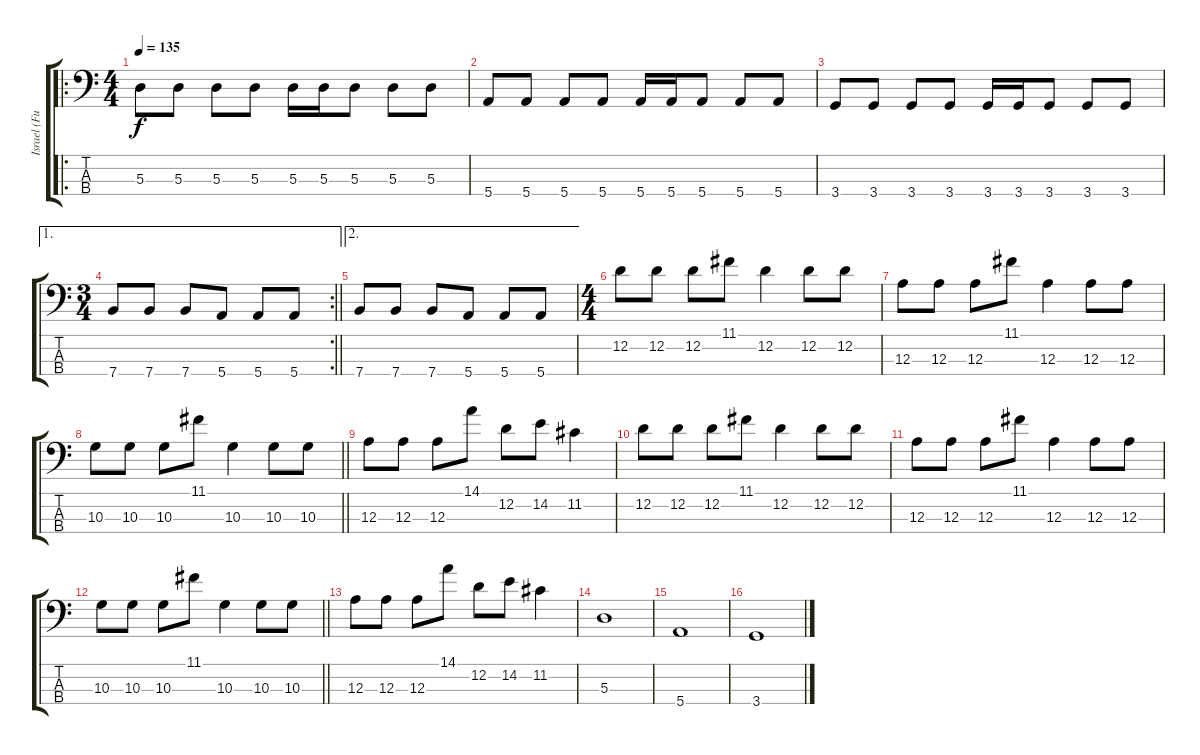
\track ("Israel (FuzZ)" "Israel (Fu") {instrument electricbassfinger}
\staff {score tabs}
\tuning (G2 D2 A1 E1) {hide}
\ro
\ts (4 4)
\tempo 135
\clef f4
\ks c
5.3.8{dy f} 5.3.8 5.3.8 5.3.8 5.3.16 5.3.16 5.3.8 5.3.8 5.3.8 |
5.4.8 5.4.8 5.4.8 5.4.8 5.4.16 5.4.16 5.4.8 5.4.8 5.4.8 |
3.4.8 3.4.8 3.4.8 3.4.8 3.4.16 3.4.16 3.4.8 3.4.8 3.4.8 |
\ae 1
\rc 2
\ts (3 4)
\barLineRight lightlight
7.4.8 7.4.8 7.4.8 5.4.8 5.4.8 5.4.8 |
\ae 2
7.4.8 7.4.8 7.4.8 5.4.8 5.4.8 5.4.8 |
\ts (4 4)
12.2.8 12.2.8 12.2.8 11.1.8 12.2.4 12.2.8 12.2.8 |
12.3.8 12.3.8 12.3.8 11.1.8 12.3.4 12.3.8 12.3.8 |
\barLineRight lightlight
10.3.8 10.3.8 10.3.8 11.1.8 10.3.4 10.3.8 10.3.8 |
12.3.8 12.3.8 12.3.8 14.1.8 12.2.8 14.2.8 11.2.4 |
12.2.8 12.2.8 12.2.8 11.1.8 12.2.4 12.2.8 12.2.8 |
12.3.8 12.3.8 12.3.8 11.1.8 12.3.4 12.3.8 12.3.8 |
\barLineRight lightlight
10.3.8 10.3.8 10.3.8 11.1.8 10.3.4 10.3.8 10.3.8 |
12.3.8 12.3.8 12.3.8 14.1.8 12.2.8 14.2.8 11.2.4 |
5.3.1 |
5.4.1 |
3.4.1
